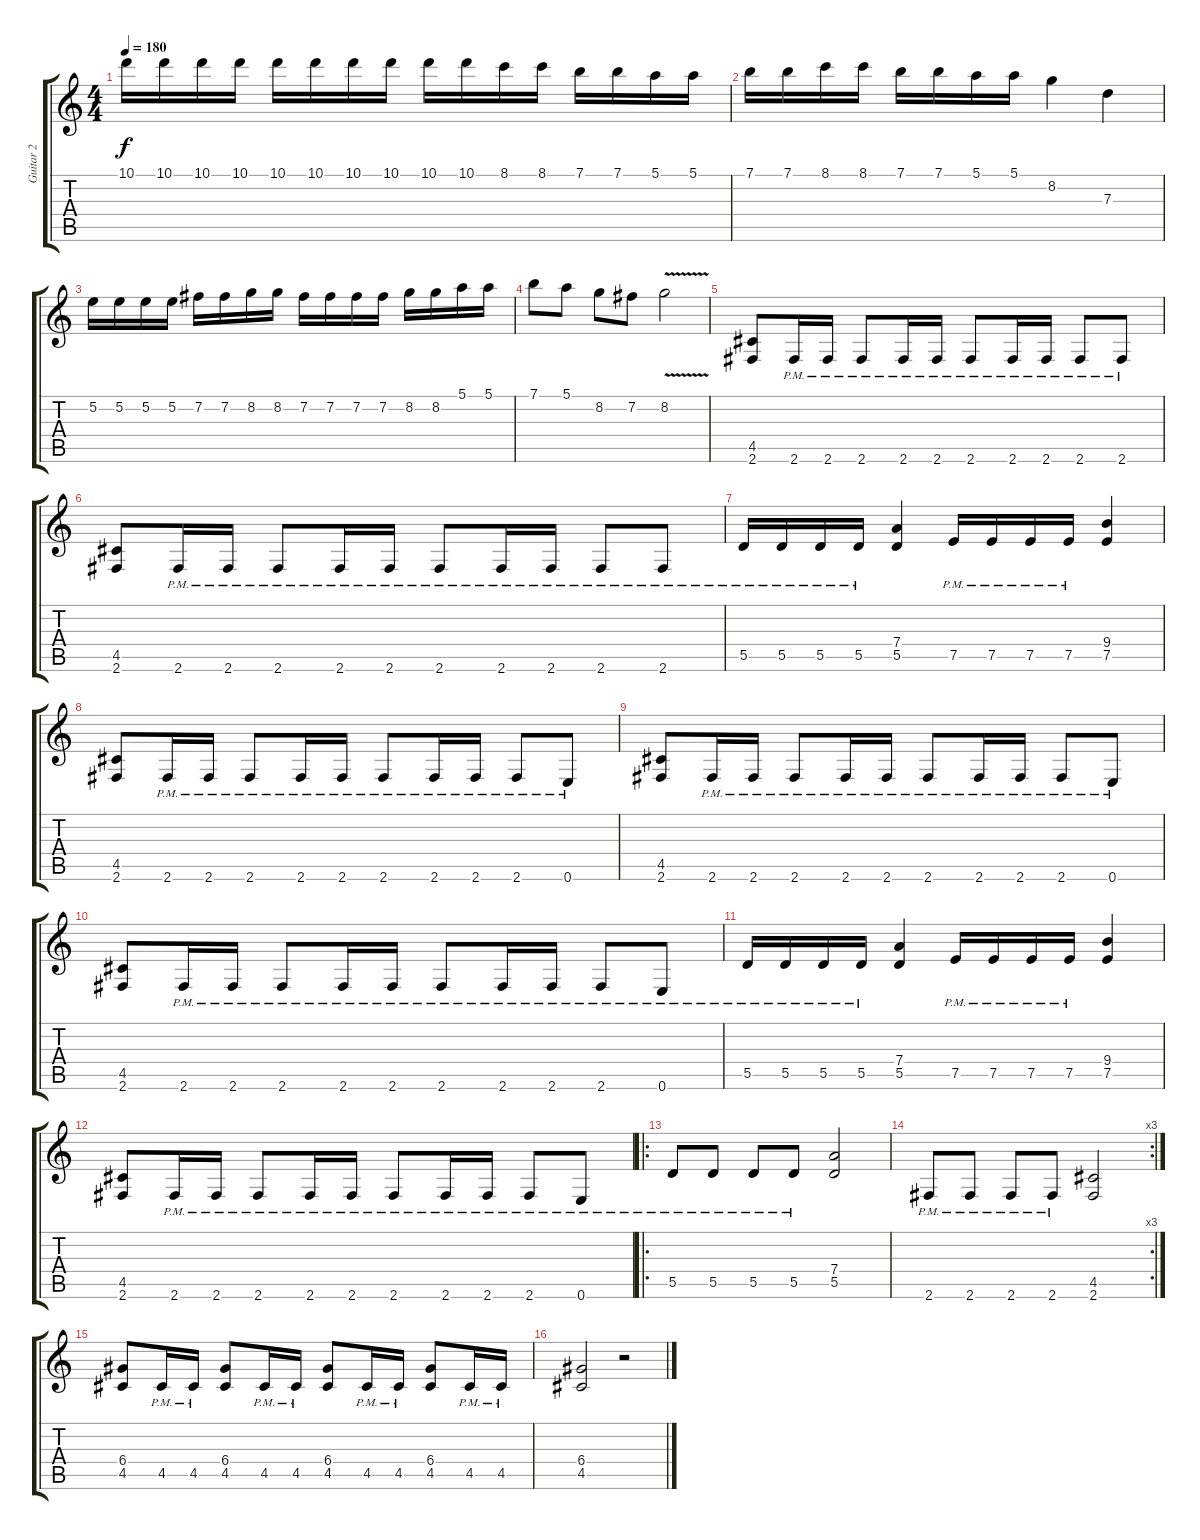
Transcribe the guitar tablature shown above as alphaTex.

\track ("Guitar 2" "Guitar 2") {instrument distortionguitar}
\staff {score tabs}
\tuning (E4 B3 G3 D3 A2 E2) {hide}
\ts (4 4)
\tempo 180
\clef g2
\ks c
10.1.16{dy f} 10.1.16 10.1.16 10.1.16 10.1.16 10.1.16 10.1.16 10.1.16 10.1.16 10.1.16 8.1.16 8.1.16 7.1.16 7.1.16 5.1.16 5.1.16 |
7.1.16 7.1.16 8.1.16 8.1.16 7.1.16 7.1.16 5.1.16 5.1.16 8.2.4 7.3.4 |
5.2.16 5.2.16 5.2.16 5.2.16 7.2.16 7.2.16 8.2.16 8.2.16 7.2.16 7.2.16 7.2.16 7.2.16 8.2.16 8.2.16 5.1.16 5.1.16 |
7.1.8 5.1.8 8.2.8 7.2.8 8.2{v}.2 |
(4.5 2.6).8 2.6{pm}.16 2.6{pm}.16 2.6{pm}.8 2.6{pm}.16 2.6{pm}.16 2.6{pm}.8 2.6{pm}.16 2.6{pm}.16 2.6{pm}.8 2.6{pm}.8 |
(4.5 2.6).8 2.6{pm}.16 2.6{pm}.16 2.6{pm}.8 2.6{pm}.16 2.6{pm}.16 2.6{pm}.8 2.6{pm}.16 2.6{pm}.16 2.6{pm}.8 2.6{pm}.8 |
5.5{pm}.16 5.5{pm}.16 5.5{pm}.16 5.5{pm}.16 (7.4 5.5).4 7.5{pm}.16 7.5{pm}.16 7.5{pm}.16 7.5{pm}.16 (9.4 7.5).4 |
(4.5 2.6).8 2.6{pm}.16 2.6{pm}.16 2.6{pm}.8 2.6{pm}.16 2.6{pm}.16 2.6{pm}.8 2.6{pm}.16 2.6{pm}.16 2.6{pm}.8 0.6{pm}.8 |
(4.5 2.6).8 2.6{pm}.16 2.6{pm}.16 2.6{pm}.8 2.6{pm}.16 2.6{pm}.16 2.6{pm}.8 2.6{pm}.16 2.6{pm}.16 2.6{pm}.8 0.6{pm}.8 |
(4.5 2.6).8 2.6{pm}.16 2.6{pm}.16 2.6{pm}.8 2.6{pm}.16 2.6{pm}.16 2.6{pm}.8 2.6{pm}.16 2.6{pm}.16 2.6{pm}.8 0.6{pm}.8 |
5.5{pm}.16 5.5{pm}.16 5.5{pm}.16 5.5{pm}.16 (7.4 5.5).4 7.5{pm}.16 7.5{pm}.16 7.5{pm}.16 7.5{pm}.16 (9.4 7.5).4 |
(4.5 2.6).8 2.6{pm}.16 2.6{pm}.16 2.6{pm}.8 2.6{pm}.16 2.6{pm}.16 2.6{pm}.8 2.6{pm}.16 2.6{pm}.16 2.6{pm}.8 0.6{pm}.8 |
\ro
5.5{pm}.8 5.5{pm}.8 5.5{pm}.8 5.5{pm}.8 (7.4 5.5).2 |
\rc 3
2.6{pm}.8 2.6{pm}.8 2.6{pm}.8 2.6{pm}.8 (4.5 2.6).2 |
(6.4 4.5).8 4.5{pm}.16 4.5{pm}.16 (6.4 4.5).8 4.5{pm}.16 4.5{pm}.16 (6.4 4.5).8 4.5{pm}.16 4.5{pm}.16 (6.4 4.5).8 4.5{pm}.16 4.5{pm}.16 |
(6.4 4.5).2 r.2
